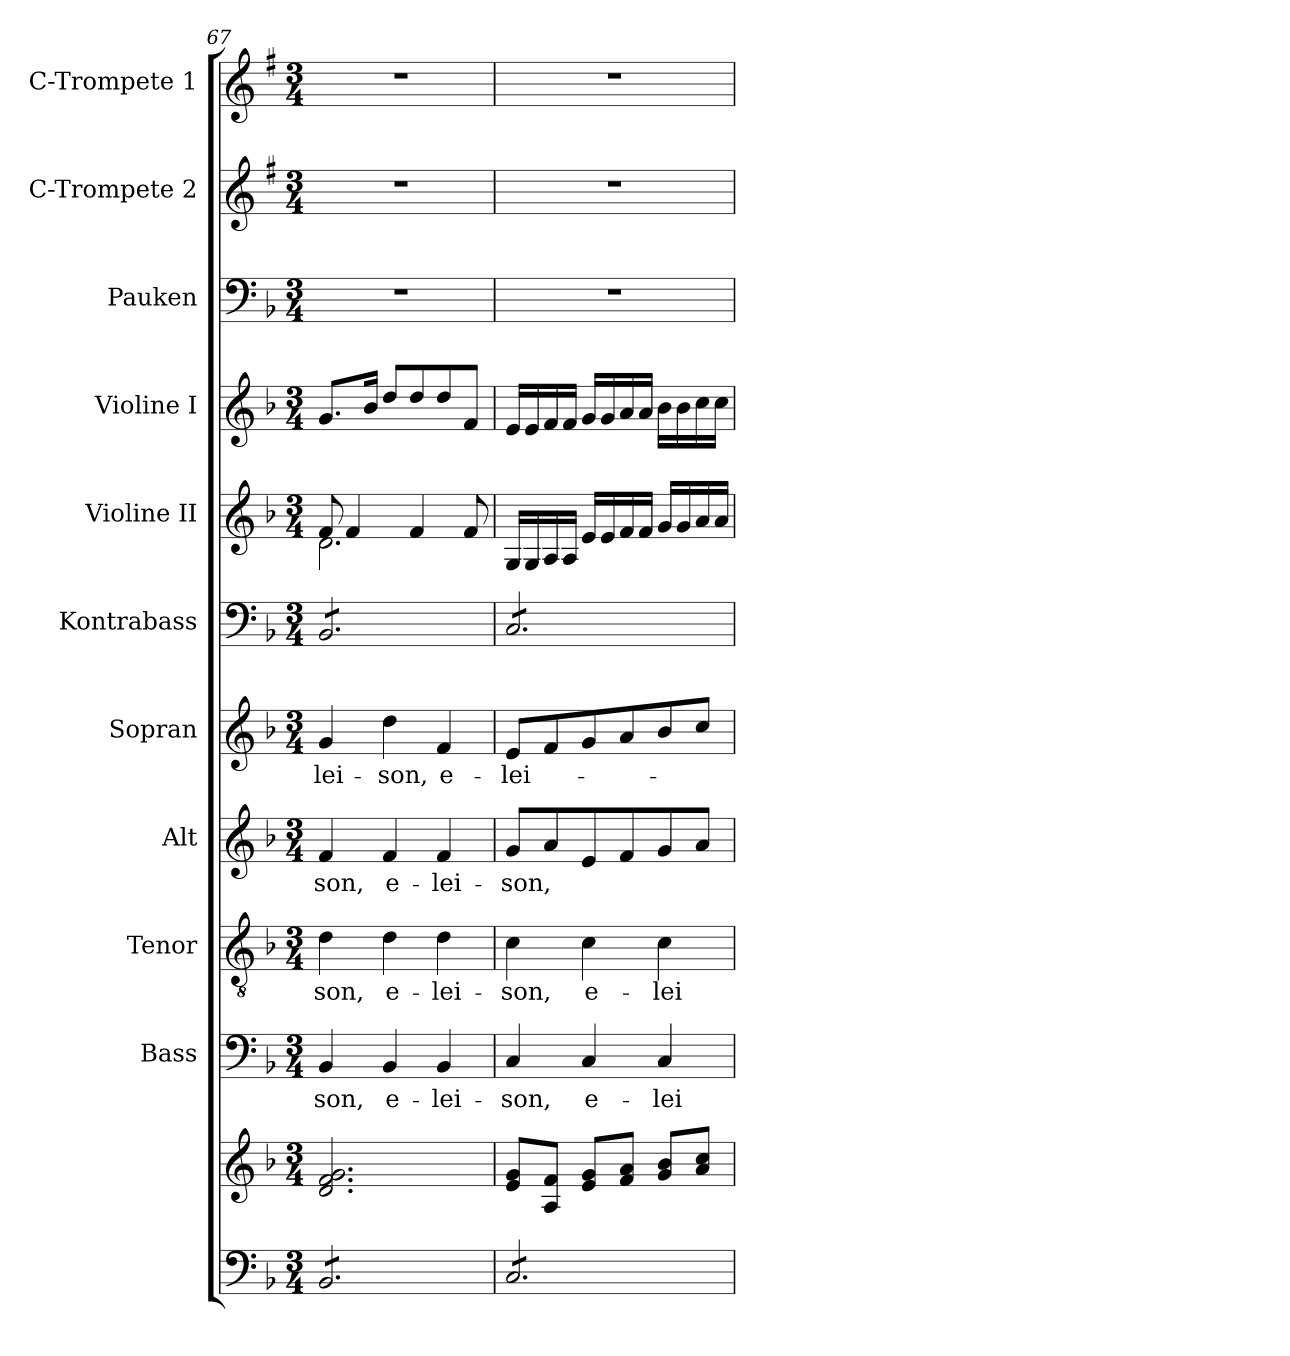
**kern	**kern	**kern	**text	**kern	**text	**kern	**text	**kern	**text	**kern	**kern	**kern	**kern	**kern	**kern
*part11	*part11	*part10	*part10	*part9	*part9	*part8	*part8	*part7	*part7	*part6	*part5	*part4	*part3	*part2	*part1
*staff12	*staff11	*staff10	*staff10	*staff9	*staff9	*staff8	*staff8	*staff7	*staff7	*staff6	*staff5	*staff4	*staff3	*staff2	*staff1
*	*	*I"Bass	*	*I"Tenor	*	*I"Alt	*	*I"Sopran	*	*I"Kontrabass	*I"Violine II	*I"Violine I	*I"Pauken	*I"C-Trompete 2	*I"C-Trompete 1
*	*	*I'B.	*	*I'T.	*	*I'A.	*	*I'S.	*	*I'Kb.	*I'Vl. II	*I'Vl. I	*I'Pk.	*I'C Trp. 2	*I'C Trp. 1
*clefF4	*clefG2	*clefF4	*	*clefGv2	*	*clefG2	*	*clefG2	*	*clefF4	*clefG2	*clefG2	*clefF4	*clefG2	*clefG2
*	*	*	*	*	*	*	*	*	*	*ITrd7c12	*	*	*	*ITrd1c2	*ITrd1c2
*k[b-]	*k[b-]	*k[b-]	*	*k[b-]	*	*k[b-]	*	*k[b-]	*	*k[b-]	*k[b-]	*k[b-]	*k[b-]	*k[b-]	*k[b-]
*F:	*F:	*F:	*	*F:	*	*F:	*	*F:	*	*F:	*F:	*F:	*F:	*F:	*F:
*M3/4	*M3/4	*M3/4	*	*M3/4	*	*M3/4	*	*M3/4	*	*M3/4	*M3/4	*M3/4	*M3/4	*M3/4	*M3/4
=67	=67	=67	=67	=67	=67	=67	=67	=67	=67	=67	=67	=67	=67	=67	=67
!	!	!	!LO:LY:b	!	!LO:LY:b	!	!LO:LY:b	!	!LO:LY:b	!	!	!	!	!	!
*	*	*	*	*	*	*	*	*	*	*	*^	*	*	*	*
*tremolo	*	*	*	*	*	*	*	*	*	*	*	*	*	*	*	*
*	*	*	*	*	*	*	*	*	*	*tremolo	*	*	*	*	*	*
8BB-/L	2.d/ 2.f/ 2.g/	4BB-/	-son,	4d\	-son,	4f/	-son,	4g/	-lei-	8BBB-/L	8f/	2.d\	8.g/L	2.r	2.r	2.r
8BB-/	.	.	.	.	.	.	.	.	.	8BBB-/	4f/	.	.	.	.	.
.	.	.	.	.	.	.	.	.	.	.	.	.	16b-/Jk	.	.	.
!	!	!	!LO:LY:b	!	!LO:LY:b	!	!LO:LY:b	!	!LO:LY:b	!	!	!	!	!	!	!
8BB-/	.	4BB-/	e-	4d\	e-	4f/	e-	4dd\	-son,	8BBB-/	.	.	8dd/L	.	.	.
8BB-/	.	.	.	.	.	.	.	.	.	8BBB-/	4f/	.	8dd/	.	.	.
!	!	!	!LO:LY:b	!	!LO:LY:b	!	!LO:LY:b	!	!LO:LY:b	!	!	!	!	!	!	!
8BB-/	.	4BB-/	-lei-	4d\	-lei-	4f/	-lei-	4f/	e-	8BBB-/	.	.	8dd/	.	.	.
8BB-/J	.	.	.	.	.	.	.	.	.	8BBB-/J	8f/	.	8f/J	.	.	.
*	*	*	*	*	*	*	*	*	*	*	*v	*v	*	*	*	*
=68	=68	=68	=68	=68	=68	=68	=68	=68	=68	=68	=68	=68	=68	=68	=68
!	!	!	!LO:LY:b	!	!LO:LY:b	!	!LO:LY:b	!	!LO:LY:b	!	!	!	!	!	!
8C/L	8e/ 8g/L	4C/	-son,	4c\	-son,	8g/L	-son,	8e/L	-lei-	8CC/L	16G/LL	16e/LL	2.r	2.r	2.r
.	.	.	.	.	.	.	.	.	.	.	16G/	16e/	.	.	.
8C/	8A/ 8f/J	.	.	.	.	8a/	.	8f/	.	8CC/	16A/	16f/	.	.	.
.	.	.	.	.	.	.	.	.	.	.	16A/JJ	16f/JJ	.	.	.
!	!	!	!LO:LY:b	!	!LO:LY:b	!	!	!	!	!	!	!	!	!	!
8C/	8e/ 8g/L	4C/	e-	4c\	e-	8e/	.	8g/	.	8CC/	16e/LL	16g/LL	.	.	.
.	.	.	.	.	.	.	.	.	.	.	16e/	16g/	.	.	.
8C/	8f/ 8a/J	.	.	.	.	8f/	.	8a/	.	8CC/	16f/	16a/	.	.	.
.	.	.	.	.	.	.	.	.	.	.	16f/JJ	16a/JJ	.	.	.
!	!	!	!LO:LY:b	!	!LO:LY:b	!	!	!	!	!	!	!	!	!	!
8C/	8g/ 8b-/L	4C/	-lei-	4c\	-lei-	8g/	.	8b-/	.	8CC/	16g/LL	16b-\LL	.	.	.
.	.	.	.	.	.	.	.	.	.	.	16g/	16b-\	.	.	.
8C/J	8a/ 8cc/J	.	.	.	.	8a/J	.	8cc/J	.	8CC/J	16a/	16cc\	.	.	.
*	*	*	*	*	*	*	*	*	*	*Xtremolo	*	*	*	*	*
*Xtremolo	*	*	*	*	*	*	*	*	*	*	*	*	*	*	*
.	.	.	.	.	.	.	.	.	.	.	16a/JJ	16cc\JJ	.	.	.
=	=	=	=	=	=	=	=	=	=	=	=	=	=	=	=
*-	*-	*-	*-	*-	*-	*-	*-	*-	*-	*-	*-	*-	*-	*-	*-
